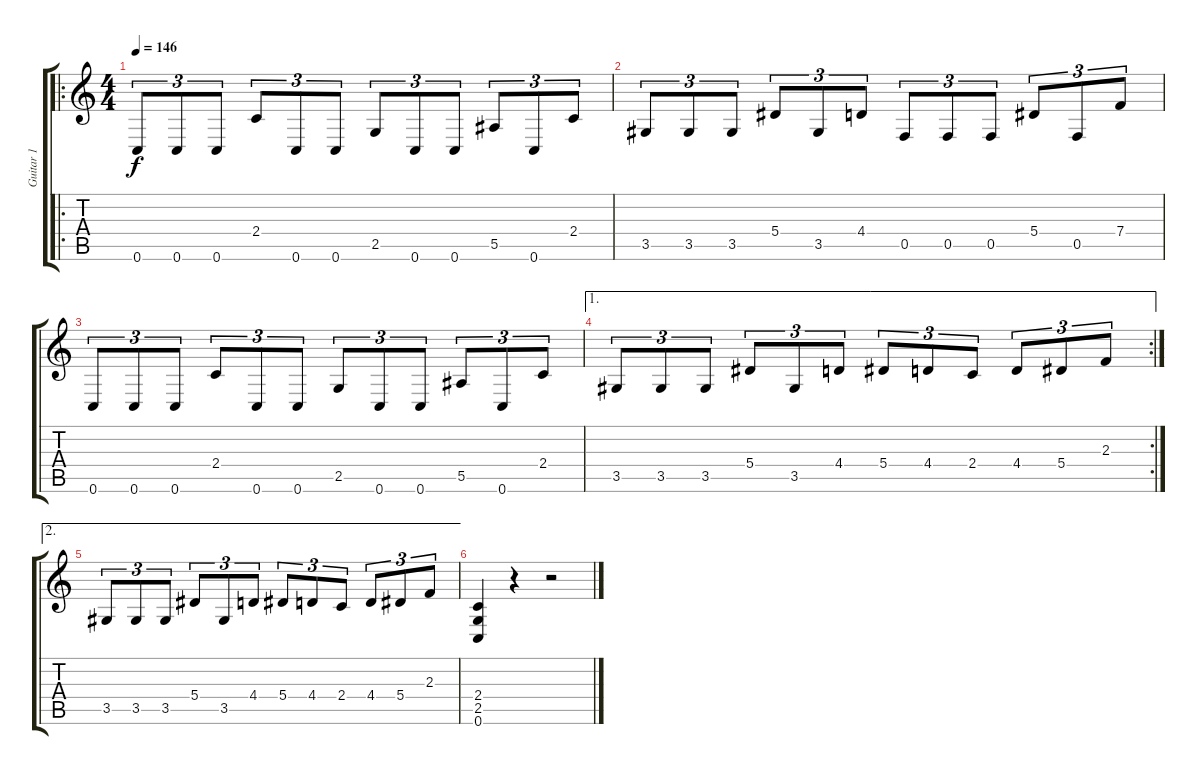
\track ("Guitar 1" "Guitar 1") {instrument distortionguitar}
\staff {score tabs}
\tuning (C4 G3 Eb3 Bb2 F2 C2) {hide}
\ro
\ts (4 4)
\tempo 146
\clef g2
\ks c
0.6.8{tu (3 2) dy f} 0.6.8{tu (3 2)} 0.6.8{tu (3 2)} 2.4.8{tu (3 2)} 0.6.8{tu (3 2)} 0.6.8{tu (3 2)} 2.5.8{tu (3 2)} 0.6.8{tu (3 2)} 0.6.8{tu (3 2)} 5.5.8{tu (3 2)} 0.6.8{tu (3 2)} 2.4.8{tu (3 2)} |
3.5.8{tu (3 2)} 3.5.8{tu (3 2)} 3.5.8{tu (3 2)} 5.4.8{tu (3 2)} 3.5.8{tu (3 2)} 4.4.8{tu (3 2)} 0.5.8{tu (3 2)} 0.5.8{tu (3 2)} 0.5.8{tu (3 2)} 5.4.8{tu (3 2)} 0.5.8{tu (3 2)} 7.4.8{tu (3 2)} |
0.6.8{tu (3 2)} 0.6.8{tu (3 2)} 0.6.8{tu (3 2)} 2.4.8{tu (3 2)} 0.6.8{tu (3 2)} 0.6.8{tu (3 2)} 2.5.8{tu (3 2)} 0.6.8{tu (3 2)} 0.6.8{tu (3 2)} 5.5.8{tu (3 2)} 0.6.8{tu (3 2)} 2.4.8{tu (3 2)} |
\ae 1
\rc 2
3.5.8{tu (3 2)} 3.5.8{tu (3 2)} 3.5.8{tu (3 2)} 5.4.8{tu (3 2)} 3.5.8{tu (3 2)} 4.4.8{tu (3 2)} 5.4.8{tu (3 2)} 4.4.8{tu (3 2)} 2.4.8{tu (3 2)} 4.4.8{tu (3 2)} 5.4.8{tu (3 2)} 2.3.8{tu (3 2)} |
\ae 2
3.5.8{tu (3 2)} 3.5.8{tu (3 2)} 3.5.8{tu (3 2)} 5.4.8{tu (3 2)} 3.5.8{tu (3 2)} 4.4.8{tu (3 2)} 5.4.8{tu (3 2)} 4.4.8{tu (3 2)} 2.4.8{tu (3 2)} 4.4.8{tu (3 2)} 5.4.8{tu (3 2)} 2.3.8{tu (3 2)} |
(2.4 2.5 0.6).4 r.4 r.2
